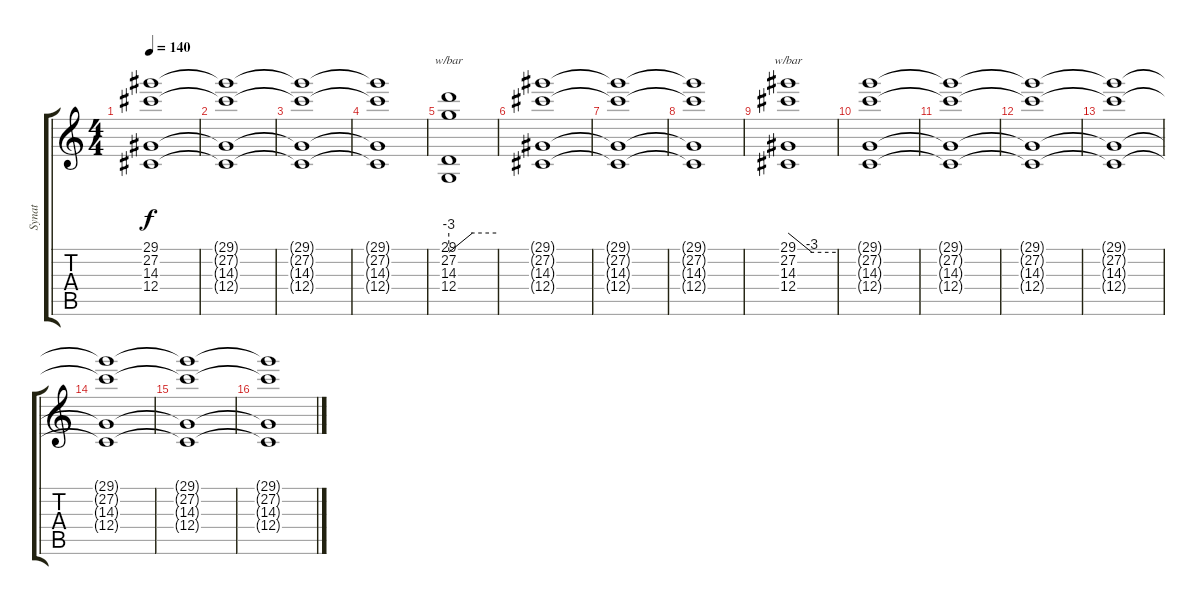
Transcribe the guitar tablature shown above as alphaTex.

\track ("Synat" "Synat") {instrument stringensemble1}
\staff {score tabs}
\tuning (Eb4 Bb3 Gb3 Db3 Ab2 Db2) {hide}
\ts (4 4)
\tempo 140
\clef g2
\ks c
(29.1{t} 27.2{t} 14.3{t} 12.4{t}).1{dy f} |
(29.1{t} 27.2{t} 14.3{t} 12.4{t}).1 |
(29.1{t} 27.2{t} 14.3{t} 12.4{t}).1{volume 4} |
(29.1{t} 27.2{t} 14.3{t} 12.4{t}).1 |
(29.1 27.2 14.3 12.4).1{tbe (custom default 0 -12 30 0 60 0)} |
(29.1{t} 27.2{t} 14.3{t} 12.4{t}).1 |
(29.1{t} 27.2{t} 14.3{t} 12.4{t}).1{volume 3} |
(29.1{t} 27.2{t} 14.3{t} 12.4{t}).1 |
(29.1 27.2 14.3 12.4).1{tbe (custom default 0 0 30 -12 60 -12)} |
(29.1{t} 27.2{t} 14.3{t} 12.4{t}).1 |
(29.1{t} 27.2{t} 14.3{t} 12.4{t}).1{volume 1} |
(29.1{t} 27.2{t} 14.3{t} 12.4{t}).1 |
(29.1{t} 27.2{t} 14.3{t} 12.4{t}).1 |
(29.1{t} 27.2{t} 14.3{t} 12.4{t}).1 |
(29.1{t} 27.2{t} 14.3{t} 12.4{t}).1{volume 0} |
(29.1{t} 27.2{t} 14.3{t} 12.4{t}).1
